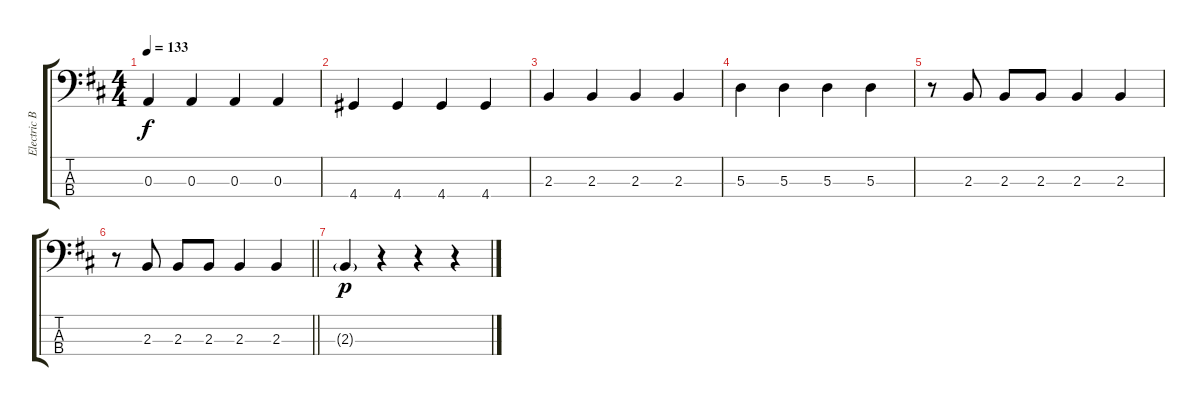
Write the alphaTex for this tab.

\track ("Electric Bass Guitar" "Electric B") {instrument electricbassfinger}
\staff {score tabs}
\tuning (G2 D2 A1 E1) {hide}
\ts (4 4)
\tempo 133
\clef f4
\ks bminor
0.3.4{dy f} 0.3.4 0.3.4 0.3.4 |
4.4.4 4.4.4 4.4.4 4.4.4 |
2.3.4 2.3.4 2.3.4 2.3.4 |
5.3.4 5.3.4 5.3.4 5.3.4 |
r.8 2.3.8 2.3.8 2.3.8 2.3.4 2.3.4 |
\barLineRight lightlight
r.8 2.3.8 2.3.8 2.3.8 2.3.4 2.3.4 |
2.3{g}.4{dy p} r.4 r.4 r.4
